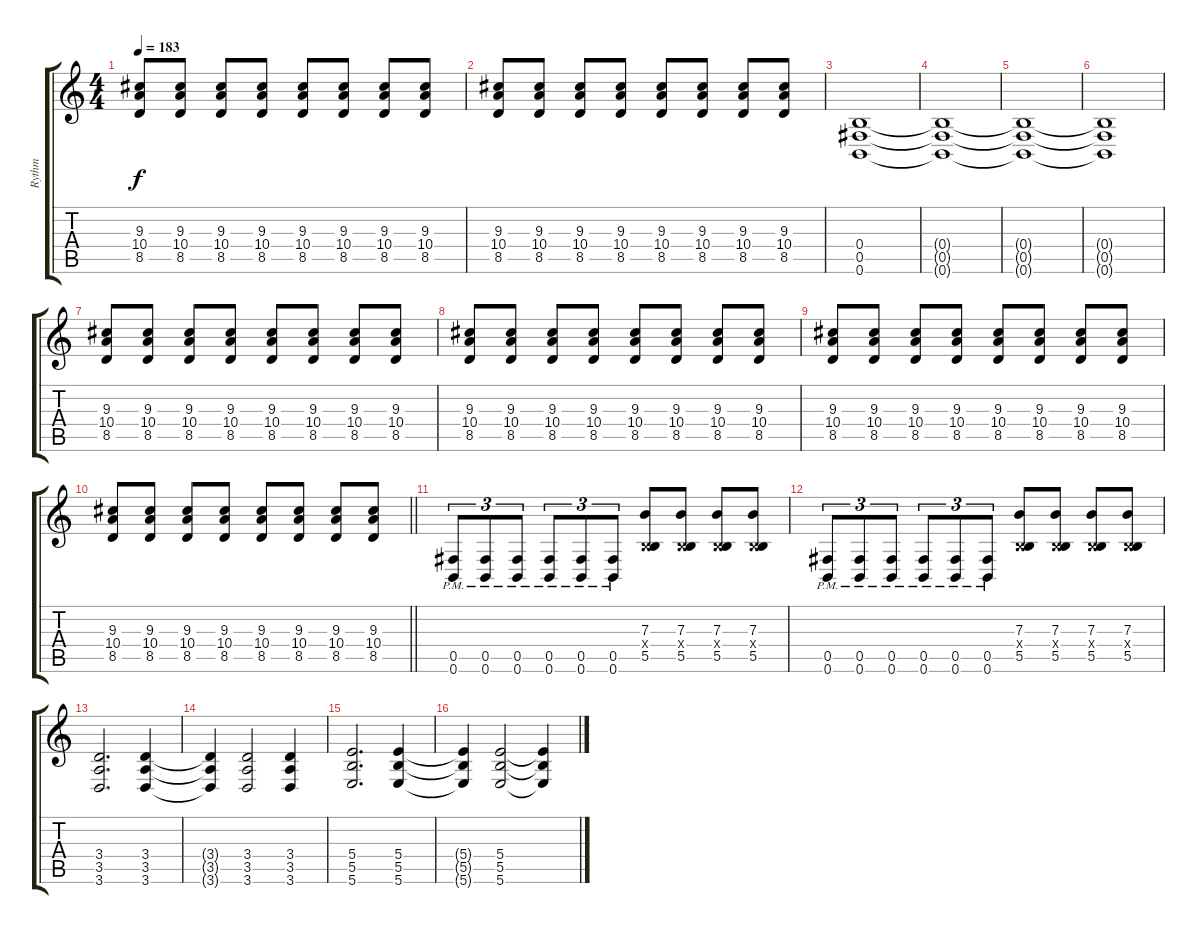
\track ("Rythm" "Rythm") {instrument overdrivenguitar}
\staff {score tabs}
\tuning (Db4 Ab3 E3 B2 Gb2 B1) {hide}
\ts (4 4)
\tempo 183
\clef g2
\ks c
(9.3 10.4 8.5).8{dy f} (9.3 10.4 8.5).8 (9.3 10.4 8.5).8 (9.3 10.4 8.5).8 (9.3 10.4 8.5).8 (9.3 10.4 8.5).8 (9.3 10.4 8.5).8 (9.3 10.4 8.5).8 |
(9.3 10.4 8.5).8 (9.3 10.4 8.5).8 (9.3 10.4 8.5).8 (9.3 10.4 8.5).8 (9.3 10.4 8.5).8 (9.3 10.4 8.5).8 (9.3 10.4 8.5).8 (9.3 10.4 8.5).8 |
(0.4 0.5 0.6).1 |
(0.4{t} 0.5{t} 0.6{t}).1 |
(0.4{t} 0.5{t} 0.6{t}).1 |
(0.4{t} 0.5{t} 0.6{t}).1 |
(9.3 10.4 8.5).8 (9.3 10.4 8.5).8 (9.3 10.4 8.5).8 (9.3 10.4 8.5).8 (9.3 10.4 8.5).8 (9.3 10.4 8.5).8 (9.3 10.4 8.5).8 (9.3 10.4 8.5).8 |
(9.3 10.4 8.5).8 (9.3 10.4 8.5).8 (9.3 10.4 8.5).8 (9.3 10.4 8.5).8 (9.3 10.4 8.5).8 (9.3 10.4 8.5).8 (9.3 10.4 8.5).8 (9.3 10.4 8.5).8 |
(9.3 10.4 8.5).8 (9.3 10.4 8.5).8 (9.3 10.4 8.5).8 (9.3 10.4 8.5).8 (9.3 10.4 8.5).8 (9.3 10.4 8.5).8 (9.3 10.4 8.5).8 (9.3 10.4 8.5).8 |
\barLineRight lightlight
(9.3 10.4 8.5).8 (9.3 10.4 8.5).8 (9.3 10.4 8.5).8 (9.3 10.4 8.5).8 (9.3 10.4 8.5).8 (9.3 10.4 8.5).8 (9.3 10.4 8.5).8 (9.3 10.4 8.5).8 |
(0.5{pm} 0.6{pm}).8{tu (3 2)} (0.5{pm} 0.6{pm}).8{tu (3 2)} (0.5{pm} 0.6{pm}).8{tu (3 2)} (0.5{pm} 0.6{pm}).8{tu (3 2)} (0.5{pm} 0.6{pm}).8{tu (3 2)} (0.5{pm} 0.6{pm}).8{tu (3 2)} (7.3 0.4{x} 5.5).8 (7.3 0.4{x} 5.5).8 (7.3 0.4{x} 5.5).8 (7.3 0.4{x} 5.5).8 |
(0.5{pm} 0.6{pm}).8{tu (3 2)} (0.5{pm} 0.6{pm}).8{tu (3 2)} (0.5{pm} 0.6{pm}).8{tu (3 2)} (0.5{pm} 0.6{pm}).8{tu (3 2)} (0.5{pm} 0.6{pm}).8{tu (3 2)} (0.5{pm} 0.6{pm}).8{tu (3 2)} (7.3 0.4{x} 5.5).8 (7.3 0.4{x} 5.5).8 (7.3 0.4{x} 5.5).8 (7.3 0.4{x} 5.5).8 |
(3.4 3.5 3.6).2{d} (3.4 3.5 3.6).4 |
(3.4{t} 3.5{t} 3.6{t}).4 (3.4 3.5 3.6).2 (3.4 3.5 3.6).4 |
(5.4 5.5 5.6).2{d} (5.4 5.5 5.6).4 |
(5.4{t} 5.5{t} 5.6{t}).4 (5.4 5.5 5.6).2 (5.4{t} 5.5{t} 5.6{t}).4
